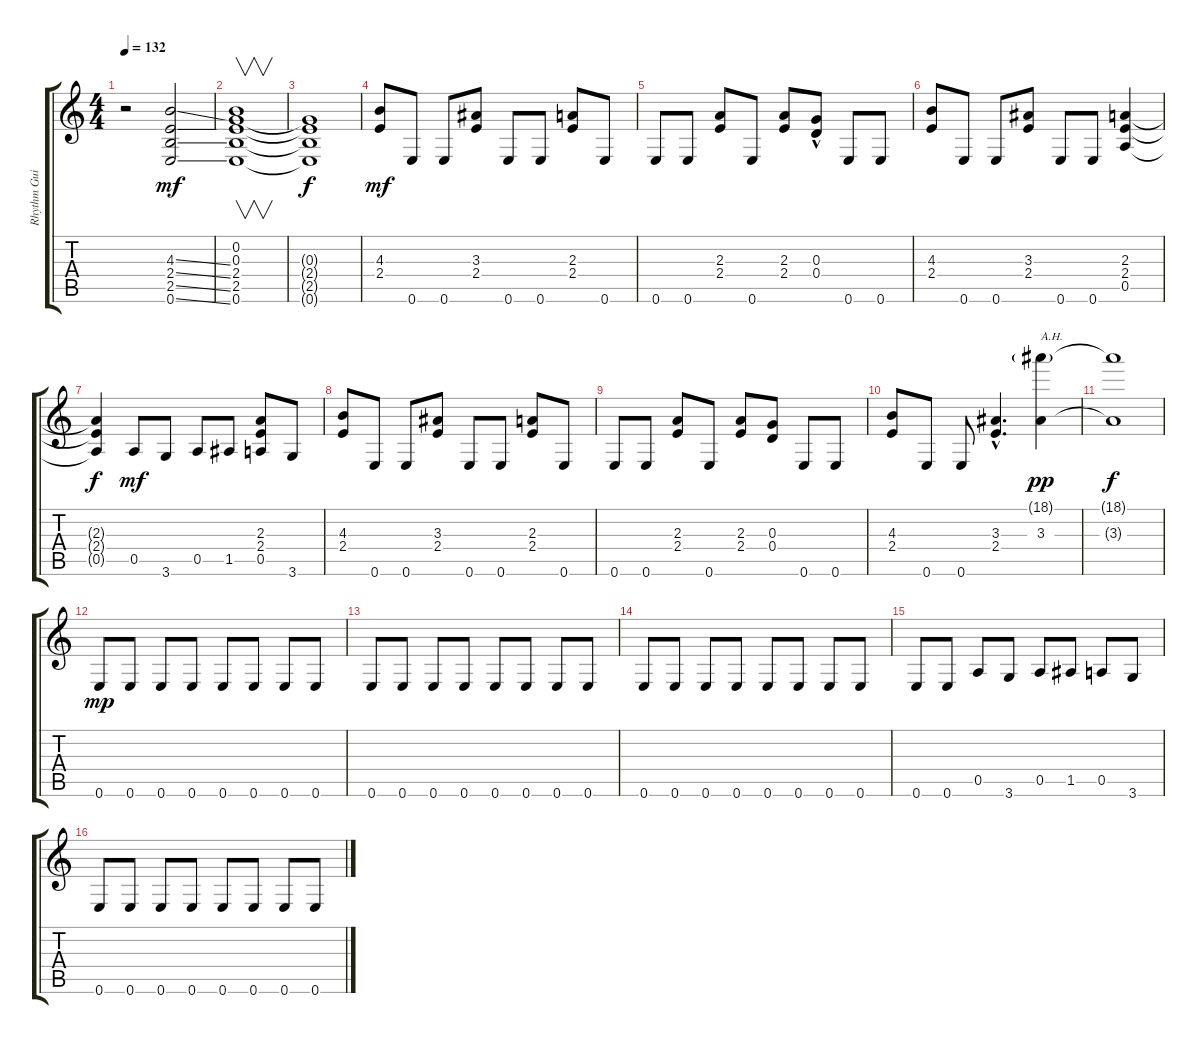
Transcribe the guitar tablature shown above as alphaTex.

\track ("Rhythm Guitar" "Rhythm Gui") {instrument distortionguitar}
\staff {score tabs}
\tuning (E4 B3 G3 D3 A2 E2) {hide}
\ts (4 4)
\tempo 132
\clef g2
\ks c
r.2{dy mf} (4.3{ss} 2.4{ss} 2.5{ss} 0.6{ss}).2 |
(0.2 0.3 2.4 2.5 0.6).1{v} |
(0.3{t} 2.4{t} 2.5{t} 0.6{t}).1{dy f} |
(4.3 2.4).8{dy mf} 0.6.8 0.6.8 (3.3 2.4).8 0.6.8 0.6.8 (2.3 2.4).8 0.6.8 |
0.6.8 0.6.8 (2.3 2.4).8 0.6.8 (2.3 2.4).8 (0.3{hac} 0.4).8 0.6.8 0.6.8 |
(4.3 2.4).8 0.6.8 0.6.8 (3.3 2.4).8 0.6.8 0.6.8 (2.3 2.4 0.5).4 |
(2.3{t} 2.4{t} 0.5{t}).4{dy f} 0.5.8{dy mf} 3.6.8 0.5.8 1.5.8 (2.3 2.4 0.5).8 3.6.8 |
(4.3 2.4).8 0.6.8 0.6.8 (3.3 2.4).8 0.6.8 0.6.8 (2.3 2.4).8 0.6.8 |
0.6.8 0.6.8 (2.3 2.4).8 0.6.8 (2.3 2.4).8 (0.3 0.4).8 0.6.8 0.6.8 |
(4.3 2.4).8 0.6.8 0.6.8 (3.3{hac} 2.4{hac}).4{d} (18.1{g} 3.3).4{txt "A.H." dy pp} |
(18.1{t} 3.3{t}).1{dy f} |
0.6.8{dy mp} 0.6.8 0.6.8 0.6.8 0.6.8 0.6.8 0.6.8 0.6.8 |
0.6.8 0.6.8 0.6.8 0.6.8 0.6.8 0.6.8 0.6.8 0.6.8 |
0.6.8 0.6.8 0.6.8 0.6.8 0.6.8 0.6.8 0.6.8 0.6.8 |
0.6.8 0.6.8 0.5.8 3.6.8 0.5.8 1.5.8 0.5.8 3.6.8 |
0.6.8 0.6.8 0.6.8 0.6.8 0.6.8 0.6.8 0.6.8 0.6.8
